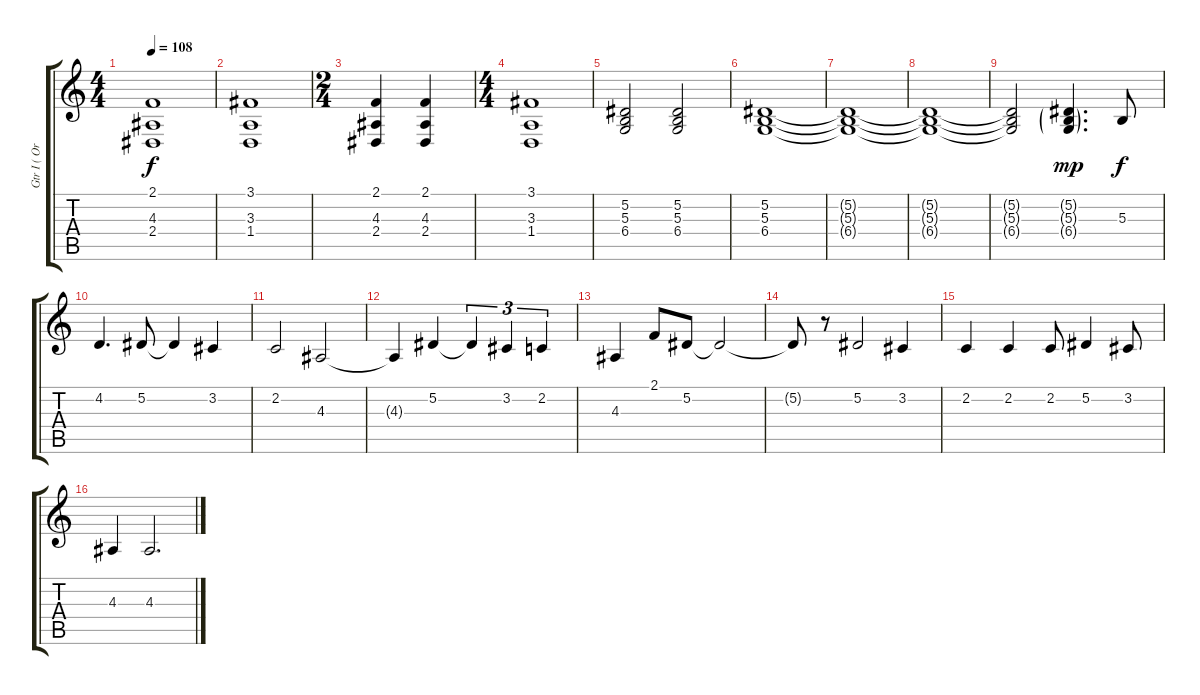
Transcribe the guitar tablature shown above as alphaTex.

\track ("Gtr I ( Orchestre )" "Gtr I ( Or") {instrument stringensemble1}
\staff {score tabs}
\tuning (Eb4 Bb3 Gb3 Db3 Ab2 Eb2) {hide}
\ts (4 4)
\tempo 108
\clef g2
\ks c
(2.1 4.3 2.4).1{dy f instrument stringensemble1} |
(3.1 3.3 1.4).1 |
\ts (2 4)
(2.1 4.3 2.4).4 (2.1 4.3 2.4).4 |
\ts (4 4)
(3.1 3.3 1.4).1 |
(5.2 5.3 6.4).2 (5.2 5.3 6.4).2 |
(5.2 5.3 6.4).1 |
(5.2{t} 5.3{t} 6.4{t}).1 |
(5.2{t} 5.3{t} 6.4{t}).1 |
(5.2{t} 5.3{t} 6.4{t}).2 (5.2{g} 5.3{g} 6.4{g}).4{d dy mp} 5.3.8{dy f} |
4.2.4{d} 5.2.8 5.2{t}.4 3.2.4 |
2.2.2 4.3.2 |
4.3{t}.4 5.2.4 5.2{t}.4{tu (3 2)} 3.2.4{tu (3 2)} 2.2.4{tu (3 2)} |
4.3.4 2.1.8 5.2.8 5.2{t}.2 |
5.2{t}.8 r.8 5.2.2 3.2.4 |
2.2.4 2.2.4 2.2.8 5.2.4 3.2.8 |
4.3.4 4.3.2{d}
